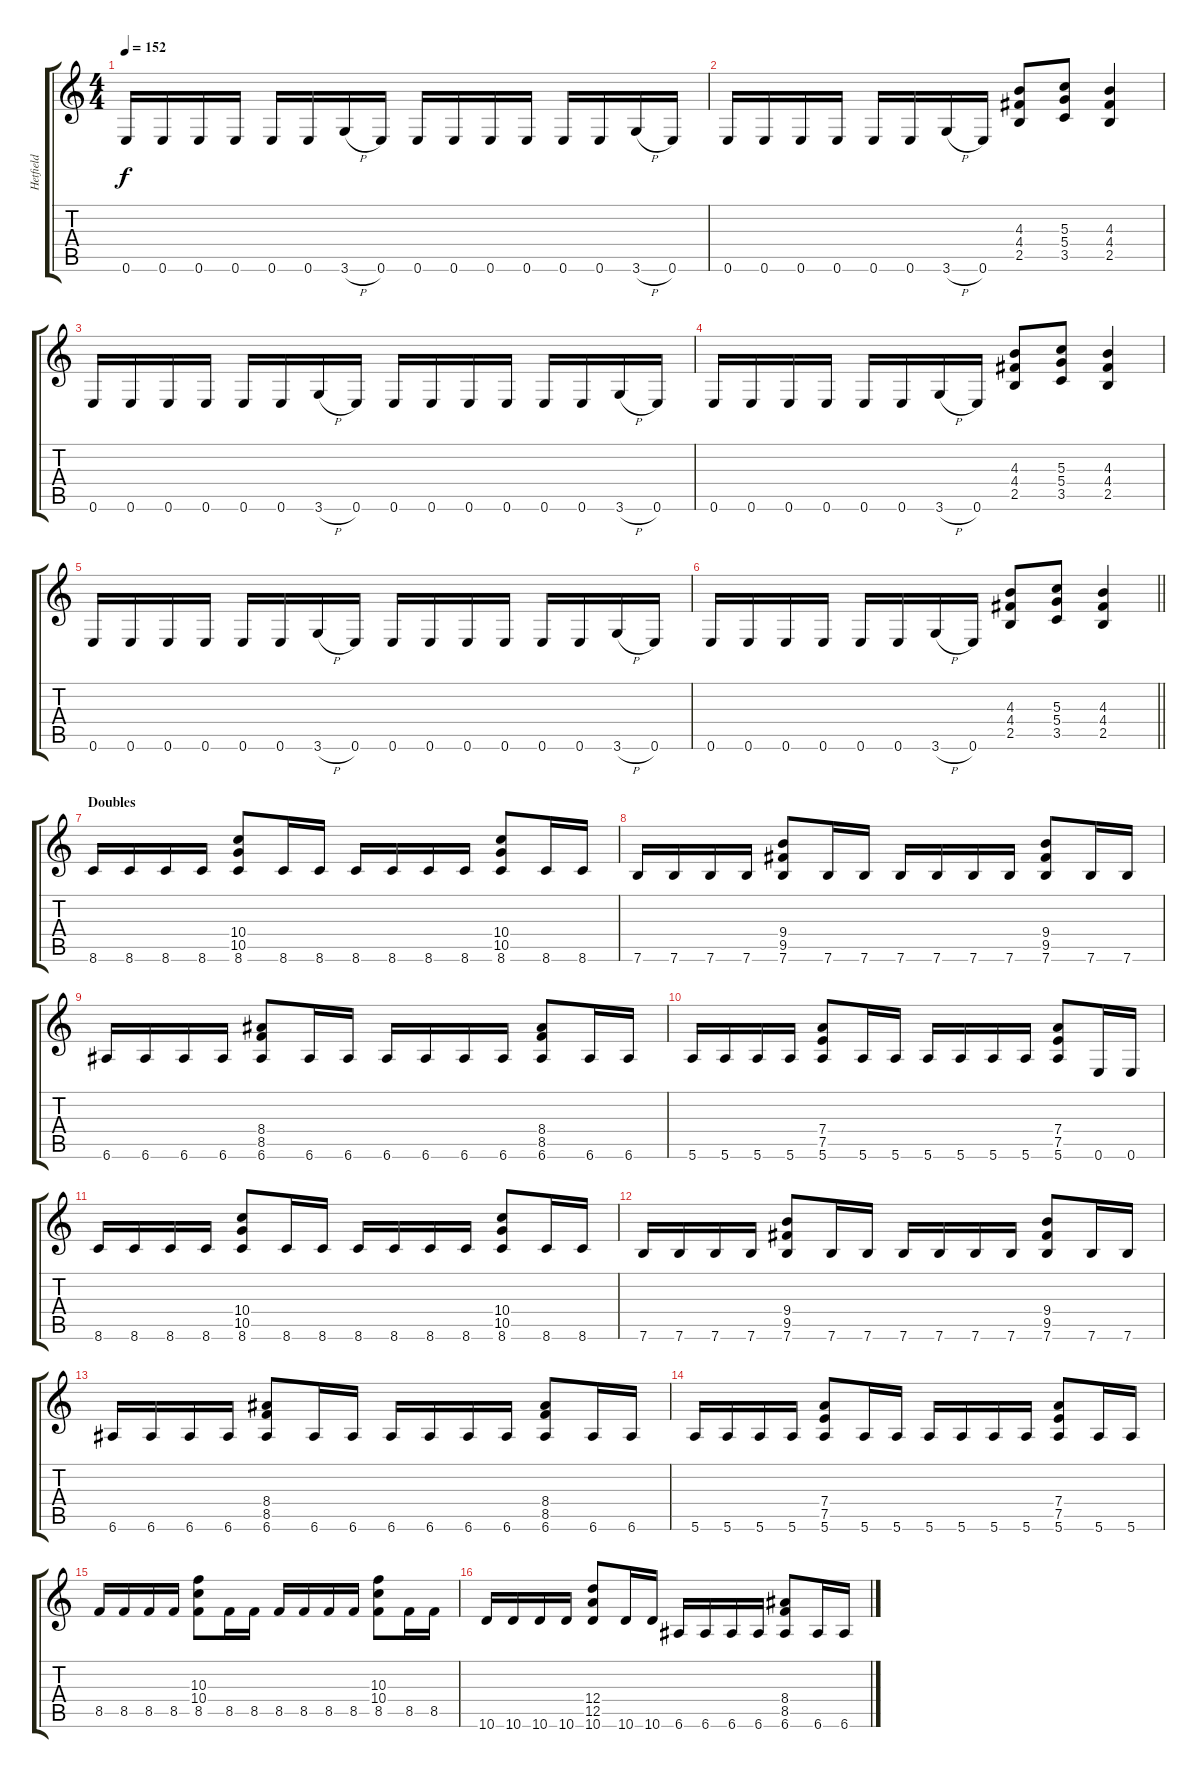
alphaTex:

\track ("Hetfield" "Hetfield") {instrument distortionguitar}
\staff {score tabs}
\tuning (E4 B3 G3 D3 A2 E2) {hide}
\ts (4 4)
\tempo 152
\clef g2
\ks c
0.6.16{dy f} 0.6.16 0.6.16 0.6.16 0.6.16 0.6.16 3.6{h}.16 0.6.16 0.6.16 0.6.16 0.6.16 0.6.16 0.6.16 0.6.16 3.6{h}.16 0.6.16 |
0.6.16 0.6.16 0.6.16 0.6.16 0.6.16 0.6.16 3.6{h}.16 0.6.16 (4.3 4.4 2.5).8 (5.3 5.4 3.5).8 (4.3 4.4 2.5).4 |
0.6.16 0.6.16 0.6.16 0.6.16 0.6.16 0.6.16 3.6{h}.16 0.6.16 0.6.16 0.6.16 0.6.16 0.6.16 0.6.16 0.6.16 3.6{h}.16 0.6.16 |
0.6.16 0.6.16 0.6.16 0.6.16 0.6.16 0.6.16 3.6{h}.16 0.6.16 (4.3 4.4 2.5).8 (5.3 5.4 3.5).8 (4.3 4.4 2.5).4 |
0.6.16 0.6.16 0.6.16 0.6.16 0.6.16 0.6.16 3.6{h}.16 0.6.16 0.6.16 0.6.16 0.6.16 0.6.16 0.6.16 0.6.16 3.6{h}.16 0.6.16 |
\barLineRight lightlight
0.6.16 0.6.16 0.6.16 0.6.16 0.6.16 0.6.16 3.6{h}.16 0.6.16 (4.3 4.4 2.5).8 (5.3 5.4 3.5).8 (4.3 4.4 2.5).4 |
\section ("" "Doubles")
8.6.16 8.6.16 8.6.16 8.6.16 (10.4 10.5 8.6).8 8.6.16 8.6.16 8.6.16 8.6.16 8.6.16 8.6.16 (10.4 10.5 8.6).8 8.6.16 8.6.16 |
7.6.16 7.6.16 7.6.16 7.6.16 (9.4 9.5 7.6).8 7.6.16 7.6.16 7.6.16 7.6.16 7.6.16 7.6.16 (9.4 9.5 7.6).8 7.6.16 7.6.16 |
6.6.16 6.6.16 6.6.16 6.6.16 (8.4 8.5 6.6).8 6.6.16 6.6.16 6.6.16 6.6.16 6.6.16 6.6.16 (8.4 8.5 6.6).8 6.6.16 6.6.16 |
5.6.16 5.6.16 5.6.16 5.6.16 (7.4 7.5 5.6).8 5.6.16 5.6.16 5.6.16 5.6.16 5.6.16 5.6.16 (7.4 7.5 5.6).8 0.6.16 0.6.16 |
8.6.16 8.6.16 8.6.16 8.6.16 (10.4 10.5 8.6).8 8.6.16 8.6.16 8.6.16 8.6.16 8.6.16 8.6.16 (10.4 10.5 8.6).8 8.6.16 8.6.16 |
7.6.16 7.6.16 7.6.16 7.6.16 (9.4 9.5 7.6).8 7.6.16 7.6.16 7.6.16 7.6.16 7.6.16 7.6.16 (9.4 9.5 7.6).8 7.6.16 7.6.16 |
6.6.16 6.6.16 6.6.16 6.6.16 (8.4 8.5 6.6).8 6.6.16 6.6.16 6.6.16 6.6.16 6.6.16 6.6.16 (8.4 8.5 6.6).8 6.6.16 6.6.16 |
5.6.16 5.6.16 5.6.16 5.6.16 (7.4 7.5 5.6).8 5.6.16 5.6.16 5.6.16 5.6.16 5.6.16 5.6.16 (7.4 7.5 5.6).8 5.6.16 5.6.16 |
8.5.16 8.5.16 8.5.16 8.5.16 (10.3 10.4 8.5).8 8.5.16 8.5.16 8.5.16 8.5.16 8.5.16 8.5.16 (10.3 10.4 8.5).8 8.5.16 8.5.16 |
10.6.16 10.6.16 10.6.16 10.6.16 (12.4 12.5 10.6).8 10.6.16 10.6.16 6.6.16 6.6.16 6.6.16 6.6.16 (8.4 8.5 6.6).8 6.6.16 6.6.16
